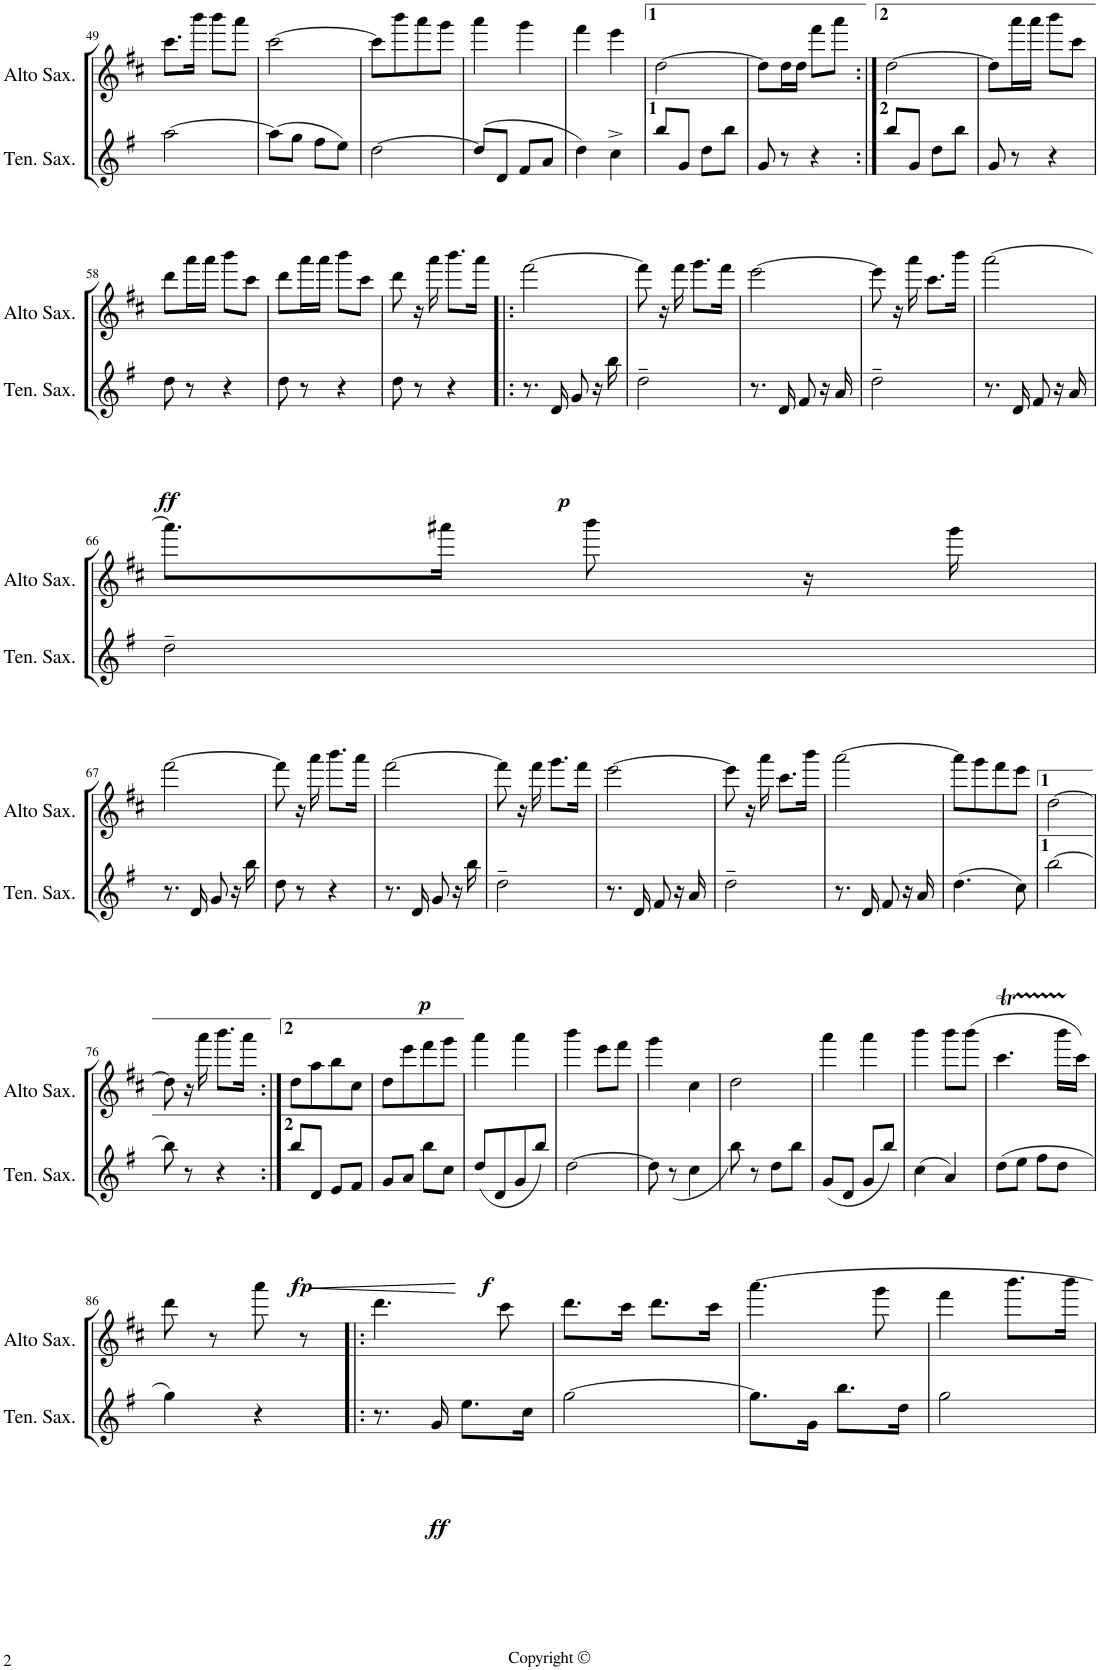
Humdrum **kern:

**kern	**dynam	**kern
*part2	*part2	*part1
*staff2	*staff2	*staff1
*I"Tenor Saxophone	*	*I"Alto Saxophone
*I'Ten. Sax.	*	*I'Alto Sax.
!!LO:PB:g=z
*clefG2	*	*clefG2
*Trd8c14	*	*Trd5c9
*k[f#]	*	*k[f#c#]
*M2/4	*	*M2/4
=49	=49	=49
[2aa\	.	8.ccc#\L
.	.	16bbb\Jk
.	.	8bbb\L
.	.	8aaa\J
=50	=50	=50
(8aa\L]	.	[2ccc#\
8gg\J	.	.
8ff#\L	.	.
8ee\J)	.	.
=51	=51	=51
[2dd\	.	8ccc#\L]
.	.	8bbb\
.	.	8aaa\
.	.	8ggg\J
=52	=52	=52
(8dd/L]	.	4aaa\
8d/J	.	.
8f#/L	.	4ggg\
8a/J	.	.
=53	=53	=53
4dd\)	.	4fff#\
4cc^\	.	4eee\
=54	=54	=54
8bb/L	.	[2dd\
8g/J	.	.
8dd\L	.	.
8bb\J	.	.
=55	=55	=55
8g/	.	8dd\L]
8r	.	16dd\L
.	.	16dd\JJ
4r	.	8fff#\L
.	.	8aaa\J
=56:|!	=56:|!	=56:|!
8bb/L	.	[2dd\
8g/J	.	.
8dd\L	.	.
8bb\J	.	.
=57	=57	=57
8g/	.	8dd\L]
8r	.	16aaa\L
.	.	16aaa\JJ
4r	.	8bbb\L
.	.	8ccc#\J
!!LO:LB:g=z
=58	=58	=58
!	!LO:DY:b	!
8dd\	ff	8ddd\L
8r	.	16aaa\L
.	.	16aaa\JJ
4r	.	8bbb\L
.	.	8ccc#\J
=59	=59	=59
8dd\	.	8ddd\L
8r	.	16aaa\L
.	.	16aaa\JJ
4r	.	8bbb\L
.	.	8ccc#\J
=60	=60	=60
8dd\	.	8ddd\
8r	.	16r
.	.	16aaa\
4r	.	8.bbb\L
.	.	16aaa\Jk
=61!|:	=61!|:	=61!|:
8.r	.	[2fff#\
!	!LO:DY:b	!
16d/	p	.
8g/	.	.
16r	.	.
16bb\	.	.
=62	=62	=62
2dd~\	.	8fff#\]
.	.	16r
.	.	16fff#\
.	.	8.ggg\L
.	.	16fff#\Jk
=63	=63	=63
8.r	.	[2eee\
16d/	.	.
8f#/	.	.
16r	.	.
16a/	.	.
=64	=64	=64
2dd~\	.	8eee\]
.	.	16r
.	.	16aaa\
.	.	8.ccc#\L
.	.	16bbb\Jk
=65	=65	=65
8.r	.	[2aaa\
16d/	.	.
8f#/	.	.
16r	.	.
16a/	.	.
!!LO:LB:g=z
=66	=66	=66
2dd~\	.	8.aaa\L]
.	.	16aaa#X\Jk
.	.	8bbb\
.	.	16r
.	.	16ggg\
!!LO:LB:g=z
=67	=67	=67
8.r	.	[2fff#\
16d/	.	.
8g/	.	.
16r	.	.
16bb\	.	.
=68	=68	=68
8dd\	.	8fff#\]
8r	.	16r
.	.	16aaa\
4r	.	8.bbb\L
.	.	16aaa\Jk
=69	=69	=69
8.r	.	[2fff#\
!	!LO:DY:b	!
16d/	p	.
8g/	.	.
16r	.	.
16bb\	.	.
=70	=70	=70
2dd~\	.	8fff#\]
.	.	16r
.	.	16fff#\
.	.	8.ggg\L
.	.	16fff#\Jk
=71	=71	=71
8.r	.	[2eee\
16d/	.	.
8f#/	.	.
16r	.	.
16a/	.	.
=72	=72	=72
2dd~\	.	8eee\]
.	.	16r
.	.	16aaa\
.	.	8.ccc#\L
.	.	16bbb\Jk
=73	=73	=73
8.r	.	[2aaa\
16d/	.	.
8f#/	.	.
16r	.	.
16a/	.	.
=74	=74	=74
(4.dd\	.	8aaa\L]
.	.	8ggg\
.	.	8fff#\
8cc\)	.	8eee\J
=75	=75	=75
[2bb\	.	[2dd\
!!LO:LB:g=z
=76	=76	=76
8bb\]	.	8dd\]
8r	.	16r
.	.	16aaa\
4r	.	8.bbb\L
.	.	16aaa\Jk
=77:|!	=77:|!	=77:|!
!	!LO:DY:b	!
8bb/L	fp	8dd\L
!	!LO:HP:b	!
8d/J	<	8aa\
8e/L	.	8bb\
8f#/J	.	8cc#\J
=78	=78	=78
8g/L	.	8dd\L
8a/J	.	8eee\
8bb\L	.	8fff#\
8cc\J	.	8ggg\J
.	[	.
=79	=79	=79
!	!LO:DY:b	!
(8dd/L	f	4aaa\
8d/	.	.
8g/	.	4aaa\
8bb/J)	.	.
=80	=80	=80
[2dd\	.	4bbb\
.	.	8eee\L
.	.	8fff#\J
=81	=81	=81
8dd\]	.	4ggg\
(8r	.	.
4cc\	.	4cc#\
=82	=82	=82
8bb\)	.	2dd\
8r	.	.
8dd\L	.	.
8bb\J	.	.
=83	=83	=83
(8g/L	.	4aaa\
8d/J	.	.
8g/L	.	4aaa\
8bb/J)	.	.
=84	=84	=84
(4cc\	.	4bbb\
4a/)	.	8bbb\L
.	.	(8bbb\J
=85	=85	=85
(8dd\L	.	4.ccc#t\
8ee\J	.	.
8ff#\L	.	.
8dd\J	.	16bbbTTT\LL
.	.	16ccc#\JJ)
!!LO:LB:g=z
=86	=86	=86
4gg\)	.	8ddd\
.	.	8r
4r	.	8aaa\
.	.	8r
=87!|:	=87!|:	=87!|:
8.r	.	4.ddd\
!	!LO:DY:b	!
16g/	ff	.
8.ee\L	.	.
.	.	8ccc#\
16cc\Jk	.	.
=88	=88	=88
[2gg\	.	8.ddd\L
.	.	16ccc#\Jk
.	.	8.ddd\L
.	.	16ccc#\Jk
=89	=89	=89
8.gg\L]	.	[4.aaa\
16g\Jk	.	.
8.bb\L	.	.
.	.	8ggg\
16dd\Jk	.	.
=90	=90	=90
2gg\	.	4fff#\
.	.	8.bbb\L
.	.	16bbb\Jk
=	=	=
*-	*-	*-
